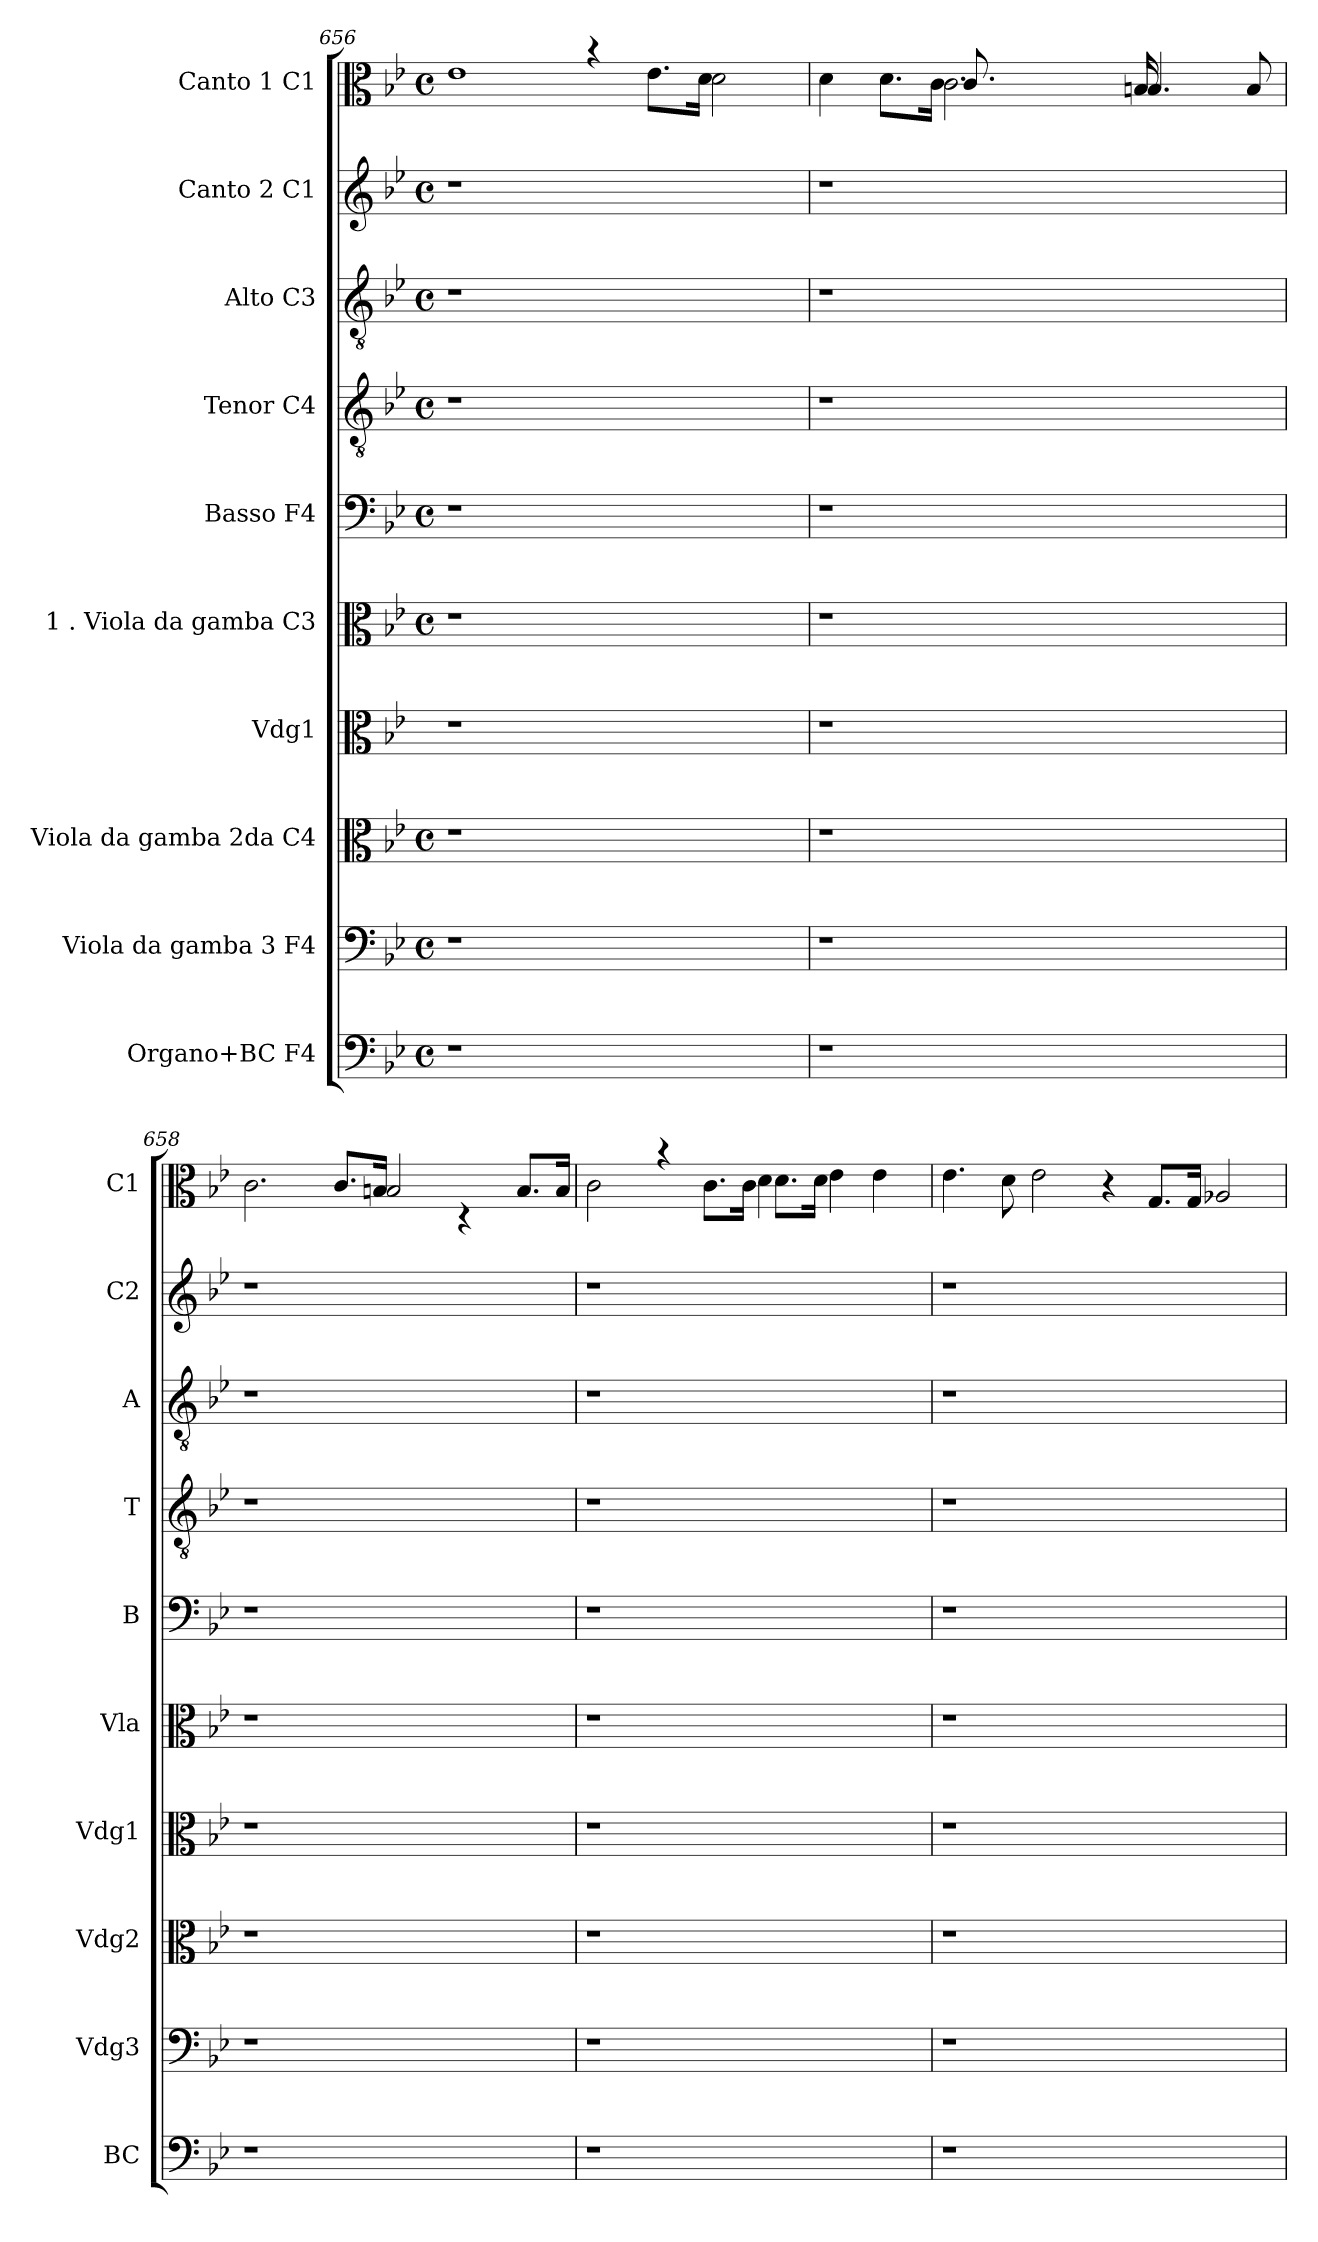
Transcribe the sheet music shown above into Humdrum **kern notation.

**kern	**kern	**kern	**kern	**kern	**kern	**kern	**kern	**kern	**kern
*part10	*part9	*part8	*part7	*part6	*part5	*part4	*part3	*part2	*part1
*staff10	*staff9	*staff8	*staff7	*staff6	*staff5	*staff4	*staff3	*staff2	*staff1
*I"Organo+BC F4	*I"Viola da gamba 3 F4	*I"Viola da gamba 2da C4	*I"Vdg1	*I"1 . Viola da gamba C3	*I"Basso F4	*I"Tenor C4	*I"Alto C3	*I"Canto 2 C1	*I"Canto 1 C1
*I'BC	*I'Vdg3	*I'Vdg2	*I'Vdg1	*I'Vla	*I'B	*I'T	*I'A	*I'C2	*I'C1
!!LO:PB:g=z
*clefF4	*clefF4	*clefC3	*clefC3	*clefC3	*clefF4	*clefGv2	*clefGv2	*clefG2	*clefC3
*k[b-e-]	*k[b-e-]	*k[b-e-]	*k[b-e-]	*k[b-e-]	*k[b-e-]	*k[b-e-]	*k[b-e-]	*k[b-e-]	*k[b-e-]
*B-:	*B-:	*B-:	*B-:	*B-:	*B-:	*B-:	*B-:	*B-:	*B-:
*M4/4	*M4/4	*M4/4	*	*M4/4	*M4/4	*M4/4	*M4/4	*M4/4	*M4/4
*met(c)	*met(c)	*met(c)	*	*met(c)	*met(c)	*met(c)	*met(c)	*met(c)	*met(c)
=656	=656	=656	=656	=656	=656	=656	=656	=656	=656
*	*	*	*	*	*	*	*	*	*^
1r	1r	1r	1r	1r	1r	1r	1r	1r	1e-	1ryy
2...ryy	2...ryy	2...ryy	2...ryy	2...ryy	2...ryy	2...ryy	2...ryy	2...ryy	4rb	4..ryy
.	.	.	.	.	.	.	.	.	8.e-\L	.
.	.	.	.	.	.	.	.	.	16d\Jk	2d\
.	.	.	.	.	.	.	.	.	4..ryy	.
=657	=657	=657	=657	=657	=657	=657	=657	=657	=657	=657
1r	1r	1r	1r	1r	1r	1r	1r	1r	4d\	4..ryy
.	.	.	.	.	.	.	.	.	8.d\L	.
.	.	.	.	.	.	.	.	.	16c\Jk	2.c\
.	.	.	.	.	.	.	.	.	8.c/	.
.	.	.	.	.	.	.	.	.	2ryy	.
2ryy	2ryy	2ryy	2ryy	2ryy	2ryy	2ryy	2ryy	2ryy	.	.
.	.	.	.	.	.	.	.	.	16Bn/	4.B/
.	.	.	.	.	.	.	.	.	4..ryy	.
8.ryy	8.ryy	8.ryy	8.ryy	8.ryy	8.ryy	8.ryy	8.ryy	8.ryy	.	.
.	.	.	.	.	.	.	.	.	.	8B/
=658	=658	=658	=658	=658	=658	=658	=658	=658	=658	=658
1r	1r	1r	1r	1r	1r	1r	1r	1r	2.c\	2...ryy
.	.	.	.	.	.	.	.	.	8.c/L	.
.	.	.	.	.	.	.	.	.	16Bn/Jk	2B/
2...ryy	2...ryy	2...ryy	2...ryy	2...ryy	2...ryy	2...ryy	2...ryy	2...ryy	2ryy	.
.	.	.	.	.	.	.	.	.	.	4rD
.	.	.	.	.	.	.	.	.	8.ryy	.
.	.	.	.	.	.	.	.	.	8.B/L	4ryy
.	.	.	.	.	.	.	.	.	16B/Jk	.
=659	=659	=659	=659	=659	=659	=659	=659	=659	=659	=659
1r	1r	1r	1r	1r	1r	1r	1r	1r	2c\	2...ryy
.	.	.	.	.	.	.	.	.	4rb	.
.	.	.	.	.	.	.	.	.	8.c\L	.
.	.	.	.	.	.	.	.	.	16c\Jk	4d\
2ryy	2ryy	2ryy	2ryy	2ryy	2ryy	2ryy	2ryy	2ryy	8.d\L	.
.	.	.	.	.	.	.	.	.	16d\Jk	4e-\
.	.	.	.	.	.	.	.	.	4..ryy	.
.	.	.	.	.	.	.	.	.	.	4e-\
8.ryy	8.ryy	8.ryy	8.ryy	8.ryy	8.ryy	8.ryy	8.ryy	8.ryy	.	.
*	*	*	*	*	*	*	*	*	*v	*v
!!LO:LB:g=z
=660	=660	=660	=660	=660	=660	=660	=660	=660	=660
1r	1r	1r	1r	1r	1r	1r	1r	1r	4.e-\
.	.	.	.	.	.	.	.	.	8d\
.	.	.	.	.	.	.	.	.	2e-\
1ryy	1ryy	1ryy	1ryy	1ryy	1ryy	1ryy	1ryy	1ryy	4r
.	.	.	.	.	.	.	.	.	8.G/L
.	.	.	.	.	.	.	.	.	16G/Jk
.	.	.	.	.	.	.	.	.	2A-X/
=	=	=	=	=	=	=	=	=	=
*-	*-	*-	*-	*-	*-	*-	*-	*-	*-
